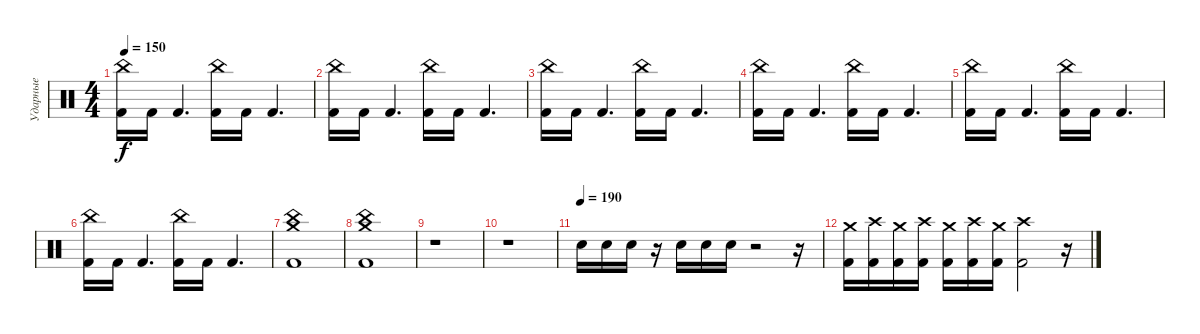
\track ("Ударные" "Ударные") {instrument percussion}
\staff {score}
\articulation defaults
\ts (4 4)
\tempo 150
\clef neutral
\ks c
("China (hit)" "Kick (hit) 2").16{dy f} "Kick (hit) 2".16 "Kick (hit) 2".4{d} ("China (hit)" "Kick (hit) 2").16 "Kick (hit) 2".16 "Kick (hit) 2".4{d} |
("China (hit)" "Kick (hit) 2").16 "Kick (hit) 2".16 "Kick (hit) 2".4{d} ("China (hit)" "Kick (hit) 2").16 "Kick (hit) 2".16 "Kick (hit) 2".4{d} |
("China (hit)" "Kick (hit) 2").16 "Kick (hit) 2".16 "Kick (hit) 2".4{d} ("China (hit)" "Kick (hit) 2").16 "Kick (hit) 2".16 "Kick (hit) 2".4{d} |
("China (hit)" "Kick (hit) 2").16 "Kick (hit) 2".16 "Kick (hit) 2".4{d} ("China (hit)" "Kick (hit) 2").16 "Kick (hit) 2".16 "Kick (hit) 2".4{d} |
("China (hit)" "Kick (hit) 2").16 "Kick (hit) 2".16 "Kick (hit) 2".4{d} ("China (hit)" "Kick (hit) 2").16 "Kick (hit) 2".16 "Kick (hit) 2".4{d} |
("China (hit)" "Kick (hit) 2").16 "Kick (hit) 2".16 "Kick (hit) 2".4{d} ("China (hit)" "Kick (hit) 2").16 "Kick (hit) 2".16 "Kick (hit) 2".4{d} |
("China (hit)" "Crash medium (hit)" "Kick (hit) 2").1 |
("China (hit)" "Crash medium (hit)" "Kick (hit) 2").1 |
r.1 |
r.1 |
\tempo (190)
"Snare (hit) 2".16 "Snare (hit) 2".16 "Snare (hit) 2".16 r.16 "Snare (hit) 2".16 "Snare (hit) 2".16 "Snare (hit) 2".16 r.2 r.16 |
("Crash medium (hit)" "Kick (hit) 2").16 ("Crash high (hit)" "Kick (hit) 2").16 ("Crash medium (hit)" "Kick (hit) 2").16 ("Crash high (hit)" "Kick (hit) 2").16 ("Crash medium (hit)" "Kick (hit) 2").16 ("Crash high (hit)" "Kick (hit) 2").16 ("Crash medium (hit)" "Kick (hit) 2").16 ("Crash high (hit)" "Kick (hit) 2").2 r.16
